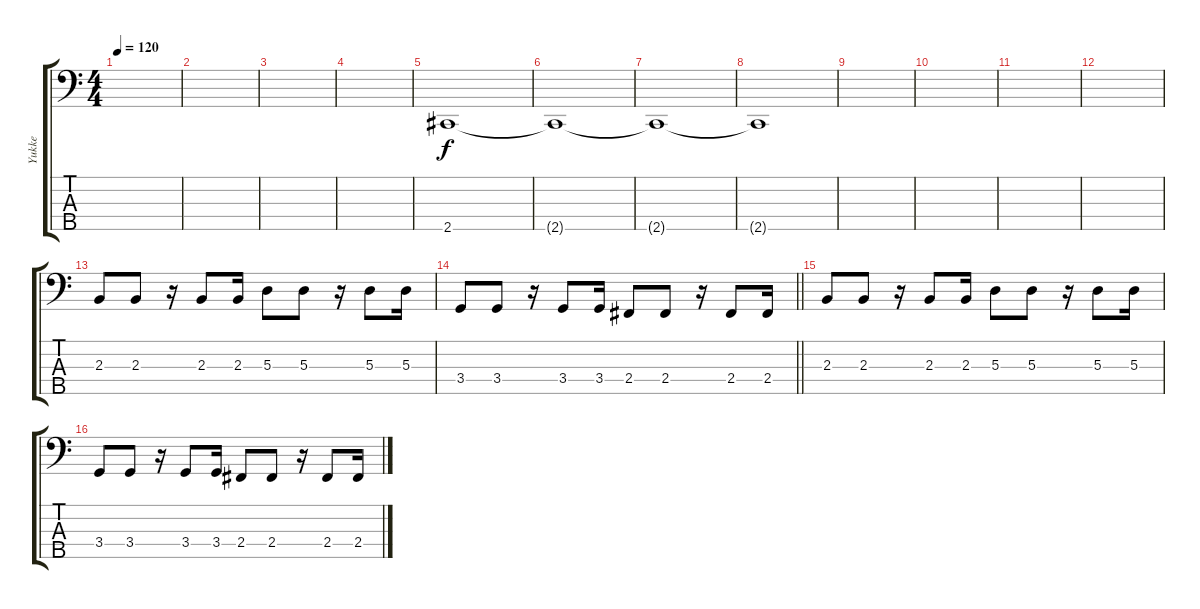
\track ("Yukke" "Yukke") {instrument electricbassfinger}
\staff {score tabs}
\tuning (G2 D2 A1 E1 B0) {hide}
\ts (4 4)
\tempo 120
\clef f4
\ks c
|
|
|
|
2.5.1 |
2.5{t}.1 |
2.5{t}.1 |
2.5{t}.1 |
|
|
|
|
2.3.8 2.3.8 r.16 2.3.8 2.3.16 5.3.8 5.3.8 r.16 5.3.8 5.3.16 |
\barLineRight lightlight
3.4.8 3.4.8 r.16 3.4.8 3.4.16 2.4.8 2.4.8 r.16 2.4.8 2.4.16 |
2.3.8 2.3.8 r.16 2.3.8 2.3.16 5.3.8 5.3.8 r.16 5.3.8 5.3.16 |
3.4.8 3.4.8 r.16 3.4.8 3.4.16 2.4.8 2.4.8 r.16 2.4.8 2.4.16
